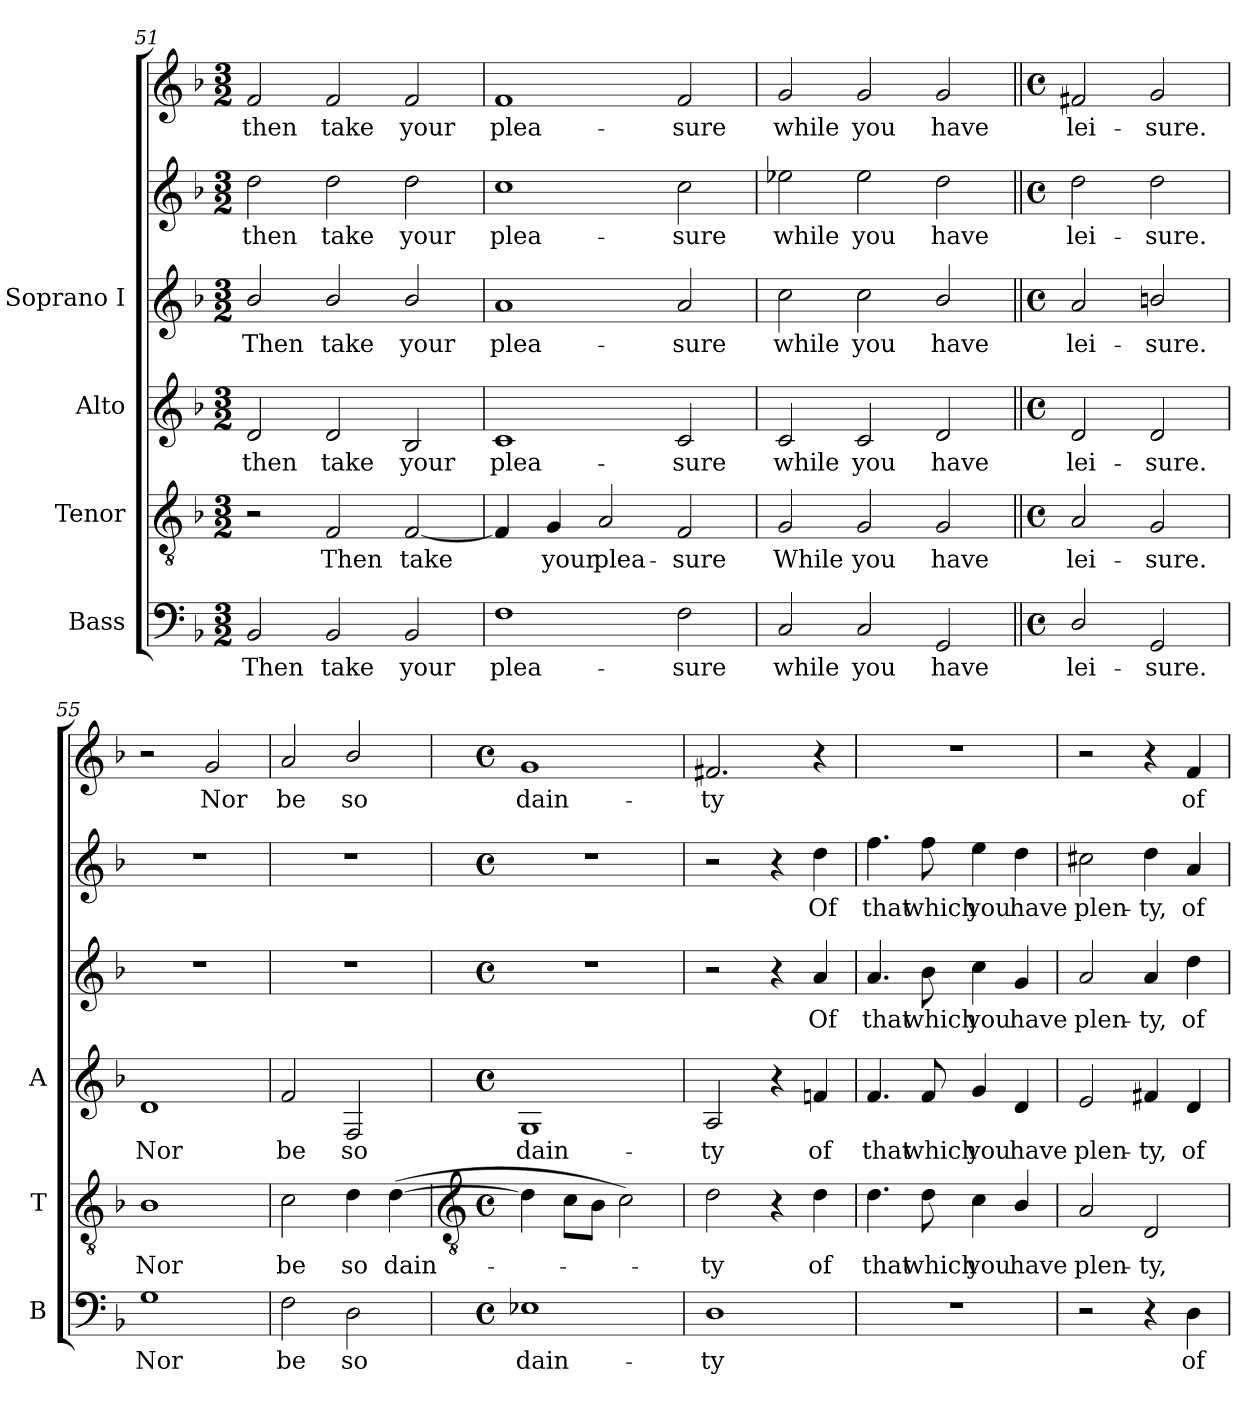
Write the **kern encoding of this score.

**kern	**text	**kern	**text	**kern	**text	**kern	**text	**kern	**text	**kern	**text
*part4	*part4	*part3	*part3	*part2	*part2	*part1	*part1	*part1	*part1	*part1	*part1
*staff6	*staff6	*staff5	*staff5	*staff4	*staff4	*staff3	*staff3	*staff2	*staff2	*staff1	*staff1
*I"Bass	*	*I"Tenor	*	*I"Alto	*	*I"Soprano I	*	*	*	*	*
*I'B	*	*I'T	*	*I'A	*	*	*	*	*	*	*
*clefF4	*	*clefGv2	*	*clefG2	*	*clefG2	*	*clefG2	*	*clefG2	*
*k[b-]	*	*k[b-]	*	*k[b-]	*	*k[b-]	*	*k[b-]	*	*k[b-]	*
*F:	*	*F:	*	*F:	*	*F:	*	*F:	*	*F:	*
*M3/2	*	*M3/2	*	*M3/2	*	*M3/2	*	*M3/2	*	*M3/2	*
=51	=51	=51	=51	=51	=51	=51	=51	=51	=51	=51	=51
!	!LO:LY:b	!	!	!	!LO:LY:b	!	!LO:LY:b	!	!LO:LY:b	!	!LO:LY:b
2BB-	Then	2r	.	2d	then	2b-/	Then	2dd	then	2f	then
!	!LO:LY:b	!	!LO:LY:b	!	!LO:LY:b	!	!LO:LY:b	!	!LO:LY:b	!	!LO:LY:b
2BB-	take	2F	Then	2d	take	2b-/	take	2dd	take	2f	take
!	!LO:LY:b	!	!LO:LY:b	!	!LO:LY:b	!	!LO:LY:b	!	!LO:LY:b	!	!LO:LY:b
2BB-	your	[2F	take	2B-	your	2b-/	your	2dd	your	2f	your
=52	=52	=52	=52	=52	=52	=52	=52	=52	=52	=52	=52
!	!LO:LY:b	!	!	!	!LO:LY:b	!	!LO:LY:b	!	!LO:LY:b	!	!LO:LY:b
1F	plea-	4F]	.	1c	plea-	1a	plea-	1cc	plea-	1f	plea-
!	!	!	!LO:LY:b	!	!	!	!	!	!	!	!
.	.	4G	your	.	.	.	.	.	.	.	.
!	!	!	!LO:LY:b	!	!	!	!	!	!	!	!
.	.	2A	plea-	.	.	.	.	.	.	.	.
!	!LO:LY:b	!	!LO:LY:b	!	!LO:LY:b	!	!LO:LY:b	!	!LO:LY:b	!	!LO:LY:b
2F	-sure	2F	-sure	2c	-sure	2a	-sure	2cc	-sure	2f	-sure
=53	=53	=53	=53	=53	=53	=53	=53	=53	=53	=53	=53
!	!LO:LY:b	!	!LO:LY:b	!	!LO:LY:b	!	!LO:LY:b	!	!LO:LY:b	!	!LO:LY:b
2C	while	2G	While	2c	while	2cc	while	2ee-X	while	2g	while
!	!LO:LY:b	!	!LO:LY:b	!	!LO:LY:b	!	!LO:LY:b	!	!LO:LY:b	!	!LO:LY:b
2C	you	2G	you	2c	you	2cc	you	2ee-	you	2g	you
!	!LO:LY:b	!	!LO:LY:b	!	!LO:LY:b	!	!LO:LY:b	!	!LO:LY:b	!	!LO:LY:b
2GG	have	2G	have	2d	have	2b-/	have	2dd	have	2g	have
=54||	=54||	=54||	=54||	=54||	=54||	=54||	=54||	=54||	=54||	=54||	=54||
*M4/4	*	*M4/4	*	*M4/4	*	*M4/4	*	*M4/4	*	*M4/4	*
*met(c)	*	*met(c)	*	*met(c)	*	*met(c)	*	*met(c)	*	*met(c)	*
!	!LO:LY:b	!	!LO:LY:b	!	!LO:LY:b	!	!LO:LY:b	!	!LO:LY:b	!	!LO:LY:b
2D/	lei-	2A	lei-	2d	lei-	2a	lei-	2dd	lei-	2f#X	lei-
!	!LO:LY:b	!	!LO:LY:b	!	!LO:LY:b	!	!LO:LY:b	!	!LO:LY:b	!	!LO:LY:b
2GG	-sure.	2G	-sure.	2d	-sure.	2bn/	-sure.	2dd	-sure.	2g	-sure.
=55	=55	=55	=55	=55	=55	=55	=55	=55	=55	=55	=55
!	!LO:LY:b	!	!LO:LY:b	!	!LO:LY:b	!	!	!	!	!	!
1G	Nor	1B-	Nor	1d	Nor	1r	.	1r	.	2r	.
!	!	!	!	!	!	!	!	!	!	!	!LO:LY:b
.	.	.	.	.	.	.	.	.	.	2g	Nor
=56	=56	=56	=56	=56	=56	=56	=56	=56	=56	=56	=56
!	!LO:LY:b	!	!LO:LY:b	!	!LO:LY:b	!	!	!	!	!	!LO:LY:b
2F	be	2c	be	2f	be	1r	.	1r	.	2a	be
!	!LO:LY:b	!	!LO:LY:b	!	!LO:LY:b	!	!	!	!	!	!LO:LY:b
2D	so	4d	so	2F	so	.	.	.	.	2b-/	so
!	!	!	!LO:LY:b	!	!	!	!	!	!	!	!
.	.	(>[4d	dain-	.	.	.	.	.	.	.	.
!!LO:LB:g=z
=57	=57	=57	=57	=57	=57	=57	=57	=57	=57	=57	=57
*	*	*clefGv2	*	*	*	*	*	*	*	*	*
*M4/4	*	*M4/4	*	*M4/4	*	*M4/4	*	*M4/4	*	*M4/4	*
*met(c)	*	*met(c)	*	*met(c)	*	*met(c)	*	*met(c)	*	*met(c)	*
!	!LO:LY:b	!	!	!	!LO:LY:b	!	!	!	!	!	!LO:LY:b
1E-X	dain-	4d]	.	1G	dain-	1r	.	1r	.	1g	dain-
.	.	8cL	.	.	.	.	.	.	.	.	.
.	.	8B-J	.	.	.	.	.	.	.	.	.
.	.	2c)	.	.	.	.	.	.	.	.	.
=58	=58	=58	=58	=58	=58	=58	=58	=58	=58	=58	=58
!	!LO:LY:b	!	!LO:LY:b	!	!LO:LY:b	!	!	!	!	!	!LO:LY:b
1D	-ty	2d	ty	2A	-ty	2r	.	2r	.	2.f#X	-ty
.	.	4r	.	4r	.	4r	.	4r	.	.	.
!	!	!	!LO:LY:b	!	!LO:LY:b	!	!LO:LY:b	!	!LO:LY:b	!	!
.	.	4d	of	4fn	of	4a	Of	4dd	Of	4r	.
=59	=59	=59	=59	=59	=59	=59	=59	=59	=59	=59	=59
!	!	!	!LO:LY:b	!	!LO:LY:b	!	!LO:LY:b	!	!LO:LY:b	!	!
1r	.	4.d	that	4.f	that	4.a	that	4.ff	that	1r	.
!	!	!	!LO:LY:b	!	!LO:LY:b	!	!LO:LY:b	!	!LO:LY:b	!	!
.	.	8d	which	8f	which	8b-	which	8ff	which	.	.
!	!	!	!LO:LY:b	!	!LO:LY:b	!	!LO:LY:b	!	!LO:LY:b	!	!
.	.	4c	you	4g	you	4cc	you	4ee	you	.	.
!	!	!	!LO:LY:b	!	!LO:LY:b	!	!LO:LY:b	!	!LO:LY:b	!	!
.	.	4B-/	have	4d	have	4g	have	4dd	have	.	.
=60	=60	=60	=60	=60	=60	=60	=60	=60	=60	=60	=60
!	!	!	!LO:LY:b	!	!LO:LY:b	!	!LO:LY:b	!	!LO:LY:b	!	!
2r	.	2A	plen-	2e	plen-	2a	plen-	2cc#X	plen-	2r	.
!	!	!	!LO:LY:b	!	!LO:LY:b	!	!LO:LY:b	!	!LO:LY:b	!	!
4r	.	2D	-ty,	4f#X	-ty,	4a	-ty,	4dd	-ty,	4r	.
!	!LO:LY:b	!	!	!	!LO:LY:b	!	!LO:LY:b	!	!LO:LY:b	!	!LO:LY:b
4D	of	.	.	4d	of	4dd	of	4a	of	4f	of
=	=	=	=	=	=	=	=	=	=	=	=
*-	*-	*-	*-	*-	*-	*-	*-	*-	*-	*-	*-
